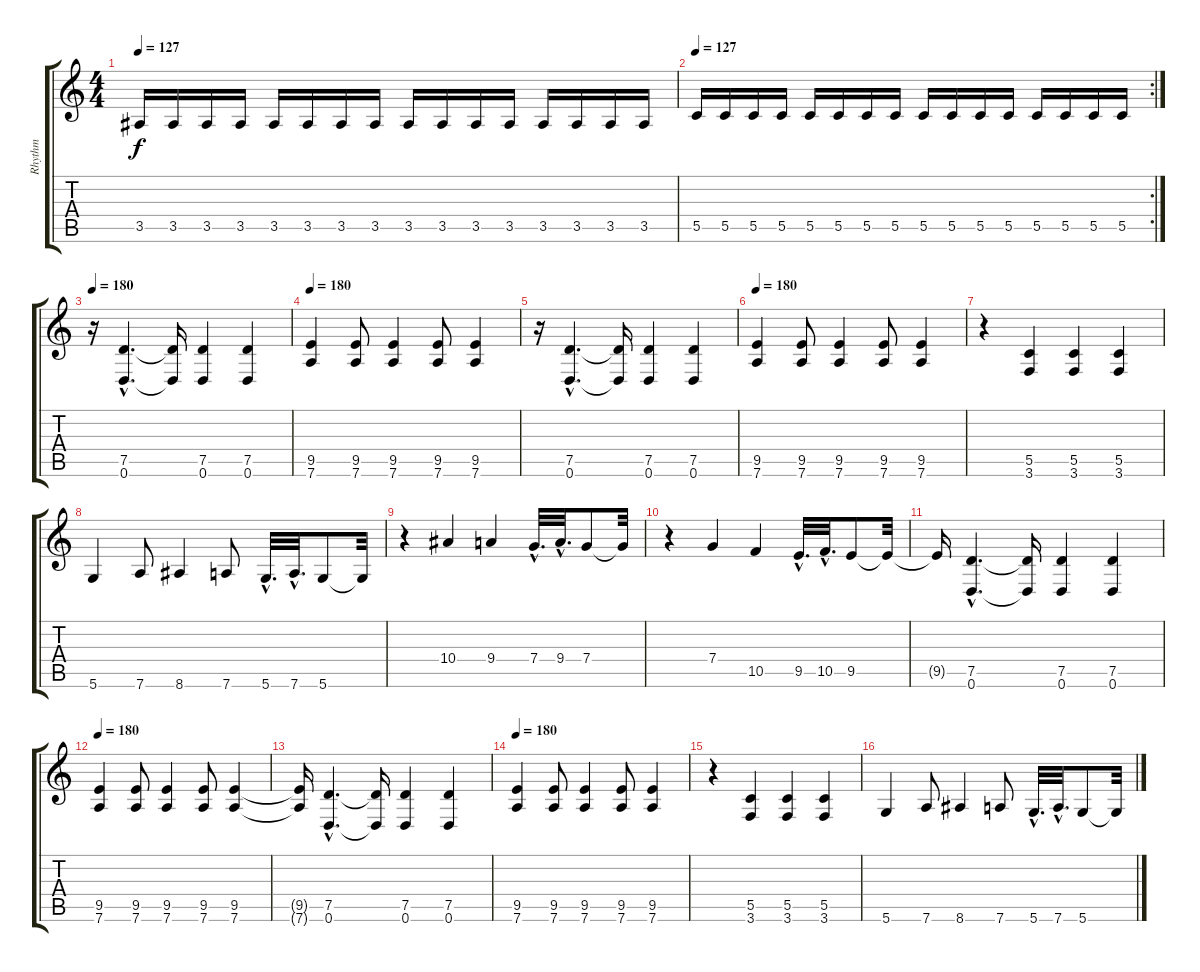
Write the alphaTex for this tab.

\track ("Rhythm" "Rhythm") {instrument distortionguitar}
\staff {score tabs}
\tuning (D4 A3 F3 C3 G2 D2) {hide}
\ts (4 4)
\tempo 127
\clef g2
\ks c
3.5.16{dy f} 3.5.16 3.5.16 3.5.16 3.5.16 3.5.16 3.5.16 3.5.16 3.5.16 3.5.16 3.5.16 3.5.16 3.5.16 3.5.16 3.5.16 3.5.16 |
\rc 2
\tempo 127
5.5.16 5.5.16 5.5.16 5.5.16 5.5.16 5.5.16 5.5.16 5.5.16 5.5.16 5.5.16 5.5.16 5.5.16 5.5.16 5.5.16 5.5.16 5.5.16 |
\tempo 180
r.16 (7.5{hac} 0.6{hac}).4{d} (7.5{t} 0.6{t}).16 (7.5 0.6).4 (7.5 0.6).4 |
\tempo 180
(9.5 7.6).4 (9.5 7.6).8 (9.5 7.6).4 (9.5 7.6).8 (9.5 7.6).4 |
r.16 (7.5{hac} 0.6{hac}).4{d} (7.5{t} 0.6{t}).16 (7.5 0.6).4 (7.5 0.6).4 |
\tempo 180
(9.5 7.6).4 (9.5 7.6).8 (9.5 7.6).4 (9.5 7.6).8 (9.5 7.6).4 |
r.4 (5.5 3.6).4 (5.5 3.6).4 (5.5 3.6).4 |
5.6.4 7.6.8 8.6.4 7.6.8 5.6{hac}.32{d} 7.6{hac}.32{d} 5.6.8 5.6{t}.32 |
r.4 10.4.4 9.4.4 7.4{hac}.32{d} 9.4{hac}.32{d} 7.4.8 7.4{t}.32 |
r.4 7.4.4 10.5.4 9.5{hac}.32{d} 10.5{hac}.32{d} 9.5.8 9.5{t}.32 |
9.5{t}.16 (7.5{hac} 0.6{hac}).4{d} (7.5{t} 0.6{t}).16 (7.5 0.6).4 (7.5 0.6).4 |
\tempo 180
(9.5 7.6).4 (9.5 7.6).8 (9.5 7.6).4 (9.5 7.6).8 (9.5 7.6).4 |
(9.5{t} 7.6{t}).16 (7.5{hac} 0.6{hac}).4{d} (7.5{t} 0.6{t}).16 (7.5 0.6).4 (7.5 0.6).4 |
\tempo 180
(9.5 7.6).4 (9.5 7.6).8 (9.5 7.6).4 (9.5 7.6).8 (9.5 7.6).4 |
r.4 (5.5 3.6).4 (5.5 3.6).4 (5.5 3.6).4 |
5.6.4 7.6.8 8.6.4 7.6.8 5.6{hac}.32{d} 7.6{hac}.32{d} 5.6.8 5.6{t}.32
